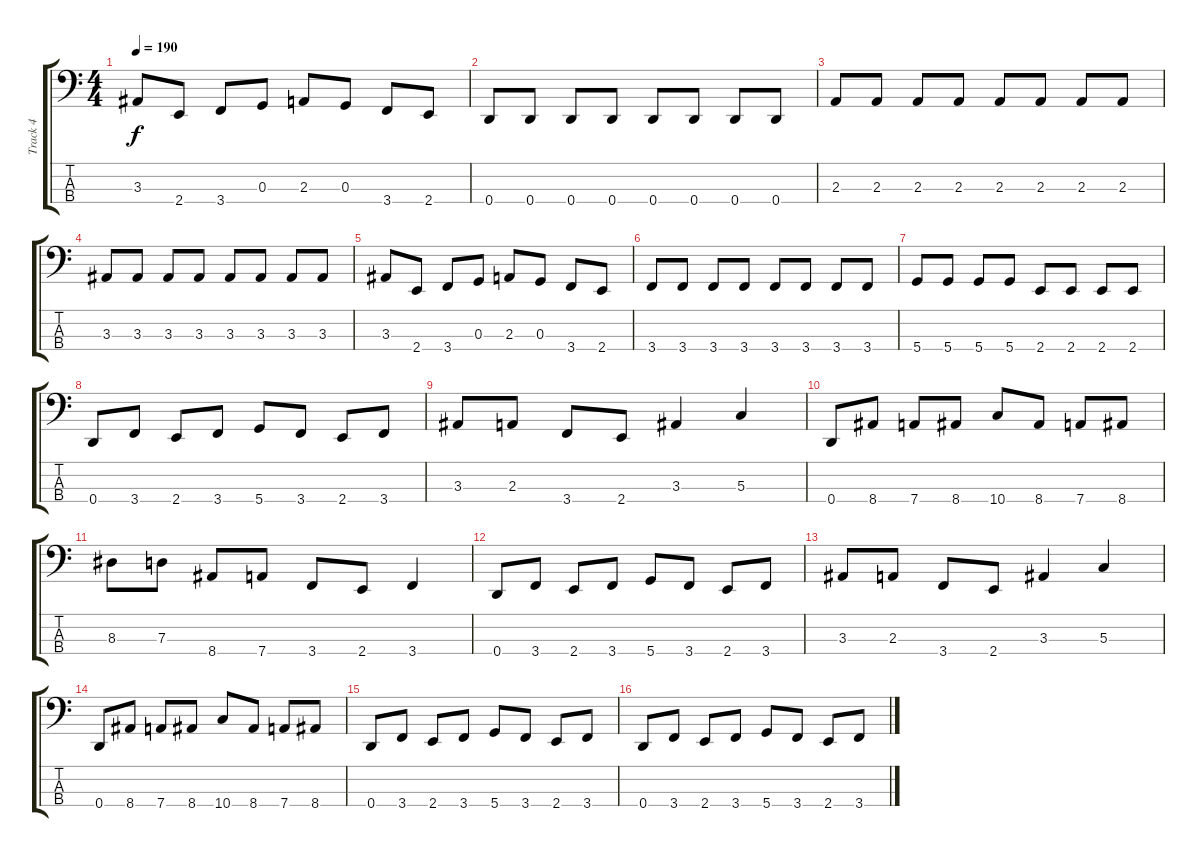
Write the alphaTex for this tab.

\track ("Track 4" "Track 4") {instrument electricbassfinger}
\staff {score tabs}
\tuning (F2 C2 G1 D1) {hide}
\ts (4 4)
\tempo 190
\clef f4
\ks c
3.3.8{dy f} 2.4.8 3.4.8 0.3.8 2.3.8 0.3.8 3.4.8 2.4.8 |
0.4.8 0.4.8 0.4.8 0.4.8 0.4.8 0.4.8 0.4.8 0.4.8 |
2.3.8 2.3.8 2.3.8 2.3.8 2.3.8 2.3.8 2.3.8 2.3.8 |
3.3.8 3.3.8 3.3.8 3.3.8 3.3.8 3.3.8 3.3.8 3.3.8 |
3.3.8 2.4.8 3.4.8 0.3.8 2.3.8 0.3.8 3.4.8 2.4.8 |
3.4.8 3.4.8 3.4.8 3.4.8 3.4.8 3.4.8 3.4.8 3.4.8 |
5.4.8 5.4.8 5.4.8 5.4.8 2.4.8 2.4.8 2.4.8 2.4.8 |
0.4.8 3.4.8 2.4.8 3.4.8 5.4.8 3.4.8 2.4.8 3.4.8 |
3.3.8 2.3.8 3.4.8 2.4.8 3.3.4 5.3.4 |
0.4.8 8.4.8 7.4.8 8.4.8 10.4.8 8.4.8 7.4.8 8.4.8 |
8.3.8 7.3.8 8.4.8 7.4.8 3.4.8 2.4.8 3.4.4 |
0.4.8 3.4.8 2.4.8 3.4.8 5.4.8 3.4.8 2.4.8 3.4.8 |
3.3.8 2.3.8 3.4.8 2.4.8 3.3.4 5.3.4 |
0.4.8 8.4.8 7.4.8 8.4.8 10.4.8 8.4.8 7.4.8 8.4.8 |
0.4.8 3.4.8 2.4.8 3.4.8 5.4.8 3.4.8 2.4.8 3.4.8 |
0.4.8 3.4.8 2.4.8 3.4.8 5.4.8 3.4.8 2.4.8 3.4.8
